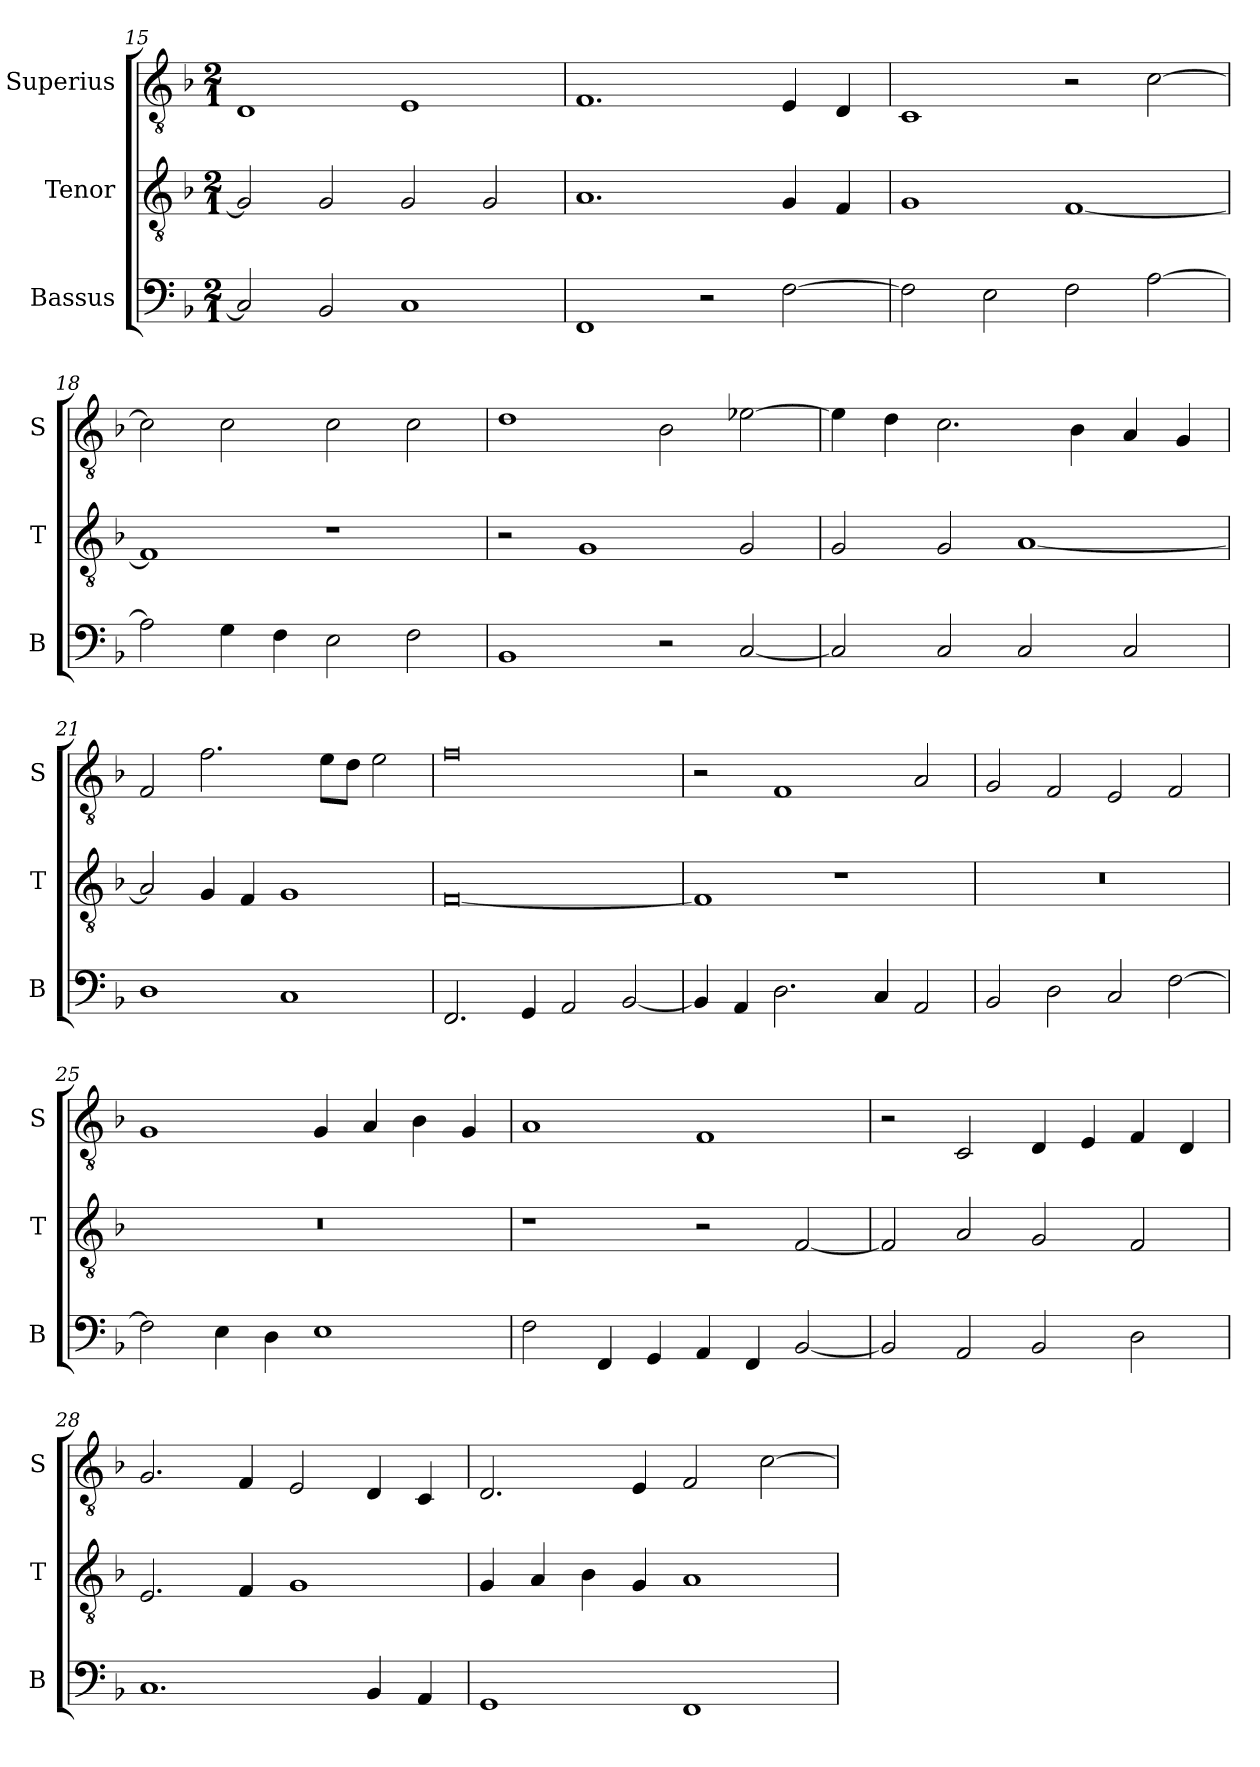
**kern	**kern	**kern
*part3	*part2	*part1
*staff3	*staff2	*staff1
*I"Bassus	*I"Tenor	*I"Superius
*I'B	*I'T	*I'S
*clefF4	*clefGv2	*clefGv2
*k[b-]	*k[b-]	*k[b-]
*F:	*F:	*F:
*M2/1	*M2/1	*M2/1
=15	=15	=15
2C]	2G]	1D
2BB-	2G	.
1C	2G	1E
.	2G	.
=16	=16	=16
1FF	1.A	1.F
2r	.	.
[2F	4G	4E
.	4F	4D
=17	=17	=17
2F]	1G	1C
2E	.	.
2F	[1F	2r
[2A	.	[2c
=18	=18	=18
2A]	1F]	2c]
4G	.	2c
4F	.	.
2E	1r	2c
2F	.	2c
=19	=19	=19
1BB-	2r	1d
.	1G	.
2r	.	2B-
[2C	2G	[2e-X
=20	=20	=20
2C]	2G	4e-]
.	.	4d
2C	2G	2.c
2C	[1A	.
.	.	4B-
2C	.	4A
.	.	4G
=21	=21	=21
1D	2A]	2F
.	4G	2.f
.	4F	.
1C	1G	.
.	.	8eL
.	.	8dJ
.	.	2e
=22	=22	=22
2.FF	[0F	0f
4GG	.	.
2AA	.	.
[2BB-	.	.
=23	=23	=23
4BB-]	1F]	2r
4AA	.	.
2.D	.	1F
.	1r	.
4C	.	.
2AA	.	2A
=24	=24	=24
2BB-	0r	2G
2D	.	2F
2C	.	2E
[2F	.	2F
=25	=25	=25
2F]	0r	1G
4E	.	.
4D	.	.
1E	.	4G
.	.	4A
.	.	4B-
.	.	4G
=26	=26	=26
2F	1r	1A
4FF	.	.
4GG	.	.
4AA	2r	1F
4FF	.	.
[2BB-	[2F	.
=27	=27	=27
2BB-]	2F]	2r
2AA	2A	2C
2BB-	2G	4D
.	.	4E
2D	2F	4F
.	.	4D
=28	=28	=28
1.C	2.E	2.G
.	4F	4F
.	1G	2E
4BB-	.	4D
4AA	.	4C
=29	=29	=29
1GG	4G	2.D
.	4A	.
.	4B-	.
.	4G	4E
1FF	1A	2F
.	.	[2c
=	=	=
*-	*-	*-
